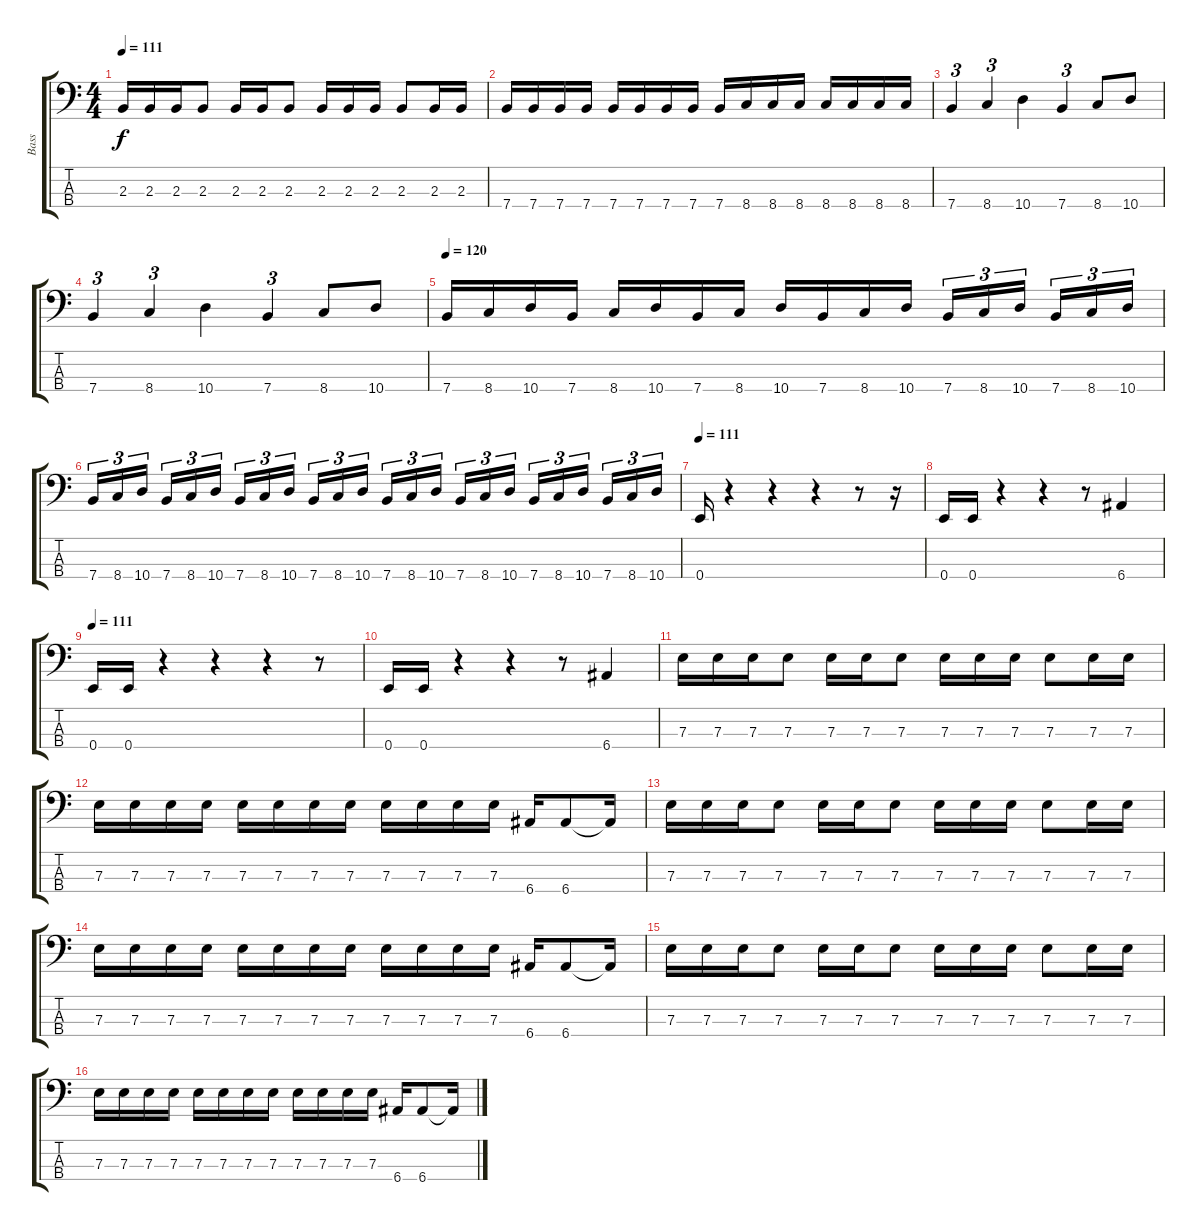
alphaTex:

\track ("Bass" "Bass") {instrument electricbassfinger}
\staff {score tabs}
\tuning (G2 D2 A1 E1) {hide}
\ts (4 4)
\tempo 111
\clef f4
\ks c
2.3.16{dy f} 2.3.16 2.3.16 2.3.8 2.3.16 2.3.16 2.3.8 2.3.16 2.3.16 2.3.16 2.3.8 2.3.16 2.3.16 |
7.4.16 7.4.16 7.4.16 7.4.16 7.4.16 7.4.16 7.4.16 7.4.16 7.4.16 8.4.16 8.4.16 8.4.16 8.4.16 8.4.16 8.4.16 8.4.16 |
7.4.4{tu (3 2)} 8.4.4{tu (3 2)} 10.4.4 7.4.4{tu (3 2)} 8.4.8 10.4.8 |
7.4.4{tu (3 2)} 8.4.4{tu (3 2)} 10.4.4 7.4.4{tu (3 2)} 8.4.8 10.4.8 |
\tempo 125
\tempo 120
7.4.16 8.4.16 10.4.16 7.4.16 8.4.16 10.4.16 7.4.16 8.4.16 10.4.16 7.4.16 8.4.16 10.4.16 7.4.16{tu (3 2)} 8.4.16{tu (3 2)} 10.4.16{tu (3 2)} 7.4.16{tu (3 2)} 8.4.16{tu (3 2)} 10.4.16{tu (3 2)} |
7.4.16{tu (3 2)} 8.4.16{tu (3 2)} 10.4.16{tu (3 2)} 7.4.16{tu (3 2)} 8.4.16{tu (3 2)} 10.4.16{tu (3 2)} 7.4.16{tu (3 2)} 8.4.16{tu (3 2)} 10.4.16{tu (3 2)} 7.4.16{tu (3 2)} 8.4.16{tu (3 2)} 10.4.16{tu (3 2)} 7.4.16{tu (3 2)} 8.4.16{tu (3 2)} 10.4.16{tu (3 2)} 7.4.16{tu (3 2)} 8.4.16{tu (3 2)} 10.4.16{tu (3 2)} 7.4.16{tu (3 2)} 8.4.16{tu (3 2)} 10.4.16{tu (3 2)} 7.4.16{tu (3 2)} 8.4.16{tu (3 2)} 10.4.16{tu (3 2)} |
\tempo 111
0.4.16{volume 16} r.4 r.4 r.4 r.8 r.16 |
0.4.16 0.4.16 r.4 r.4 r.8 6.4.4 |
\tempo 111
0.4.16 0.4.16 r.4 r.4 r.4 r.8 |
0.4.16 0.4.16 r.4 r.4 r.8 6.4.4 |
7.3.16{volume 13} 7.3.16 7.3.16 7.3.8 7.3.16 7.3.16 7.3.8 7.3.16 7.3.16 7.3.16 7.3.8 7.3.16 7.3.16 |
7.3.16 7.3.16 7.3.16 7.3.16 7.3.16 7.3.16 7.3.16 7.3.16 7.3.16 7.3.16 7.3.16 7.3.16 6.4.16 6.4.8 6.4{t}.16 |
7.3.16 7.3.16 7.3.16 7.3.8 7.3.16 7.3.16 7.3.8 7.3.16 7.3.16 7.3.16 7.3.8 7.3.16 7.3.16 |
7.3.16 7.3.16 7.3.16 7.3.16 7.3.16 7.3.16 7.3.16 7.3.16 7.3.16 7.3.16 7.3.16 7.3.16 6.4.16 6.4.8 6.4{t}.16 |
7.3.16 7.3.16 7.3.16 7.3.8 7.3.16 7.3.16 7.3.8 7.3.16 7.3.16 7.3.16 7.3.8 7.3.16 7.3.16 |
7.3.16 7.3.16 7.3.16 7.3.16 7.3.16 7.3.16 7.3.16 7.3.16 7.3.16 7.3.16 7.3.16 7.3.16 6.4.16 6.4.8 6.4{t}.16
